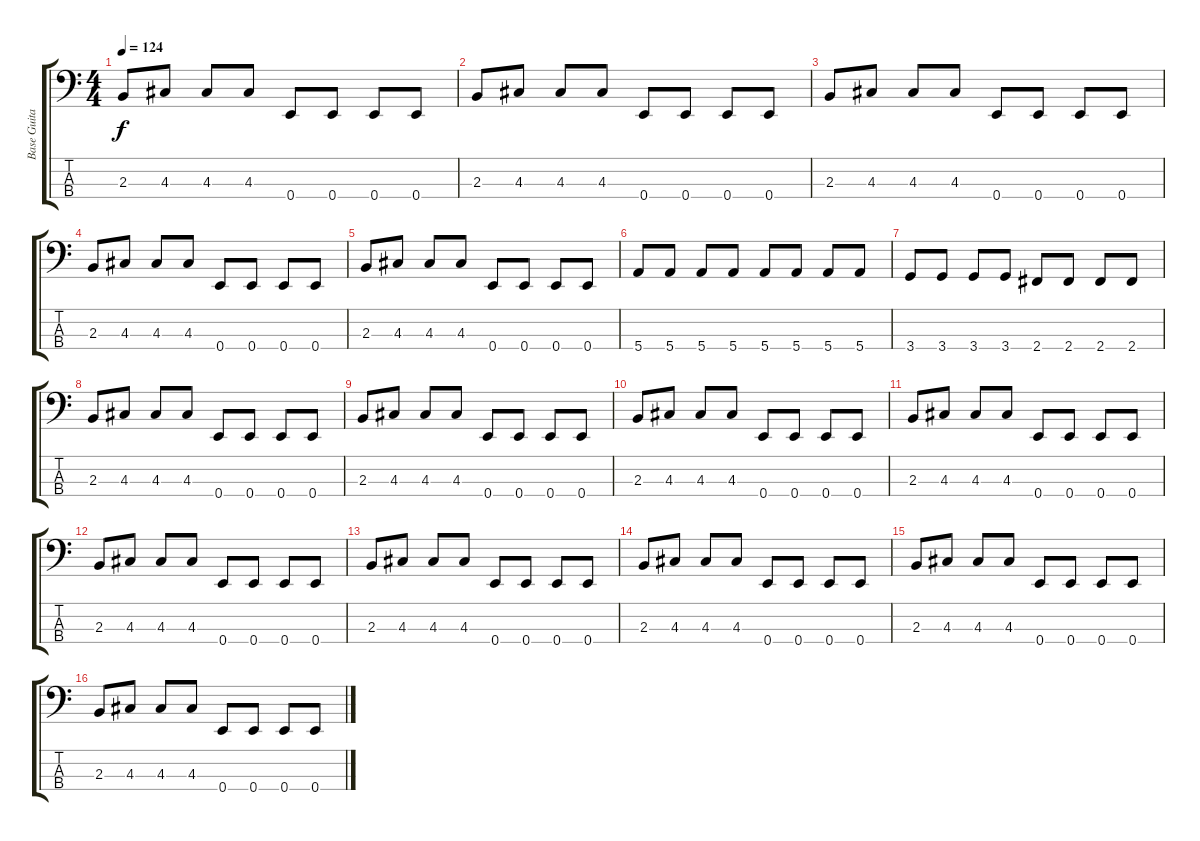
\track ("Base Guitar" "Base Guita") {instrument electricbasspick}
\staff {score tabs}
\tuning (G2 D2 A1 E1) {hide}
\ts (4 4)
\tempo 124
\clef f4
\ks c
2.3.8{dy f} 4.3.8 4.3.8 4.3.8 0.4.8 0.4.8 0.4.8 0.4.8 |
2.3.8 4.3.8 4.3.8 4.3.8 0.4.8 0.4.8 0.4.8 0.4.8 |
2.3.8 4.3.8 4.3.8 4.3.8 0.4.8 0.4.8 0.4.8 0.4.8 |
2.3.8 4.3.8 4.3.8 4.3.8 0.4.8 0.4.8 0.4.8 0.4.8 |
2.3.8 4.3.8 4.3.8 4.3.8 0.4.8 0.4.8 0.4.8 0.4.8 |
5.4.8 5.4.8 5.4.8 5.4.8 5.4.8 5.4.8 5.4.8 5.4.8 |
3.4.8 3.4.8 3.4.8 3.4.8 2.4.8 2.4.8 2.4.8 2.4.8 |
2.3.8 4.3.8 4.3.8 4.3.8 0.4.8 0.4.8 0.4.8 0.4.8 |
2.3.8 4.3.8 4.3.8 4.3.8 0.4.8 0.4.8 0.4.8 0.4.8 |
2.3.8 4.3.8 4.3.8 4.3.8 0.4.8 0.4.8 0.4.8 0.4.8 |
2.3.8 4.3.8 4.3.8 4.3.8 0.4.8 0.4.8 0.4.8 0.4.8 |
2.3.8 4.3.8 4.3.8 4.3.8 0.4.8 0.4.8 0.4.8 0.4.8 |
2.3.8 4.3.8 4.3.8 4.3.8 0.4.8 0.4.8 0.4.8 0.4.8 |
2.3.8 4.3.8 4.3.8 4.3.8 0.4.8 0.4.8 0.4.8 0.4.8 |
2.3.8 4.3.8 4.3.8 4.3.8 0.4.8 0.4.8 0.4.8 0.4.8 |
2.3.8 4.3.8 4.3.8 4.3.8 0.4.8 0.4.8 0.4.8 0.4.8
